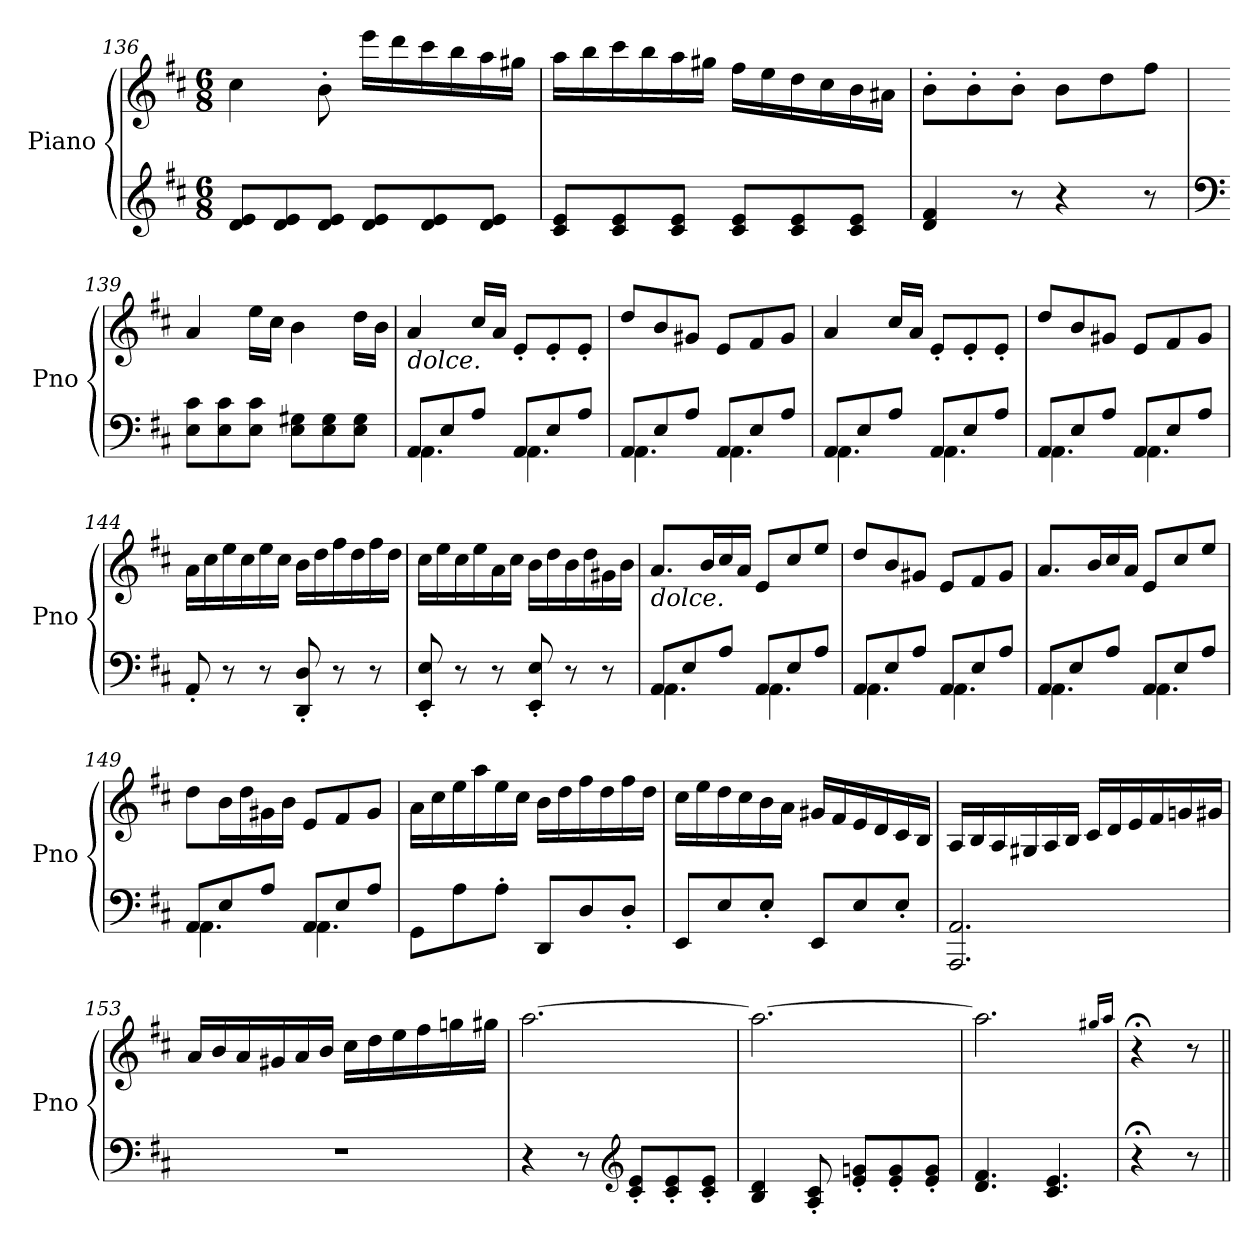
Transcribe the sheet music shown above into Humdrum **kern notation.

**kern	**kern
*part1	*part1
*staff2	*staff1
*I"Piano	*
*I'Pno	*
*clefG2	*clefG2
*k[f#c#]	*k[f#c#]
*M6/8	*M6/8
=136	=136
8d/ 8e/L	4cc#\
8d/ 8e/	.
8d/ 8e/J	8b'\
8d/ 8e/L	16eee\LL
.	16ddd\
8d/ 8e/	16ccc#\
.	16bb\
8d/ 8e/J	16aa\
.	16gg#X\JJ
=137	=137
8c#/ 8e/L	16aa\LL
.	16bb\
8c#/ 8e/	16ccc#\
.	16bb\
8c#/ 8e/J	16aa\
.	16gg#X\JJ
8c#/ 8e/L	16ff#\LL
.	16ee\
8c#/ 8e/	16dd\
.	16cc#\
8c#/ 8e/J	16b\
.	16a#X\JJ
=138	=138
4d/ 4f#/	8b'\L
.	8b'\
8r	8b'\J
4r	8b\L
.	8dd\
8r	8ff#\J
!!LO:LB:g=z
=139	=139
*clefF4	*
8E\ 8c#\L	4a/
8E\ 8c#\	.
8E\ 8c#\J	16ee\LL
.	16cc#\JJ
8E\ 8G#X\L	4b\
8E\ 8G#\	.
8E\ 8G#\J	16dd\LL
.	16b\JJ
=140	=140
*^	*
!	!	!LO:TX:b:i:t=dolce.
!	!LO:N:head=solid	!
8AA/L	4.AA\	4a/
8E/	.	.
8A/J	.	16cc#/LL
.	.	16a/JJ
!	!LO:N:head=solid	!
8AA/L	4.AA\	8e'/L
8E/	.	8e'/
8A/J	.	8e'/J
=141	=141	=141
!	!LO:N:head=solid	!
8AA/L	4.AA\	8dd/L
8E/	.	8b/
8A/J	.	8g#X/J
!	!LO:N:head=solid	!
8AA/L	4.AA\	8e/L
8E/	.	8f#/
8A/J	.	8g#/J
=142	=142	=142
!	!LO:N:head=solid	!
8AA/L	4.AA\	4a/
8E/	.	.
8A/J	.	16cc#/LL
.	.	16a/JJ
!	!LO:N:head=solid	!
8AA/L	4.AA\	8e'/L
8E/	.	8e'/
8A/J	.	8e'/J
=143	=143	=143
!	!LO:N:head=solid	!
8AA/L	4.AA\	8dd/L
8E/	.	8b/
8A/J	.	8g#X/J
!	!LO:N:head=solid	!
8AA/L	4.AA\	8e/L
8E/	.	8f#/
8A/J	.	8g#/J
*v	*v	*
!!LO:LB:g=z
=144	=144
8AA'/	16a\LL
.	16cc#\
8r	16ee\
.	16cc#\
8r	16ee\
.	16cc#\JJ
8DD/' 8D/'	16b\LL
.	16dd\
8r	16ff#\
.	16dd\
8r	16ff#\
.	16dd\JJ
=145	=145
8EE/' 8E/'	16cc#\LL
.	16ee\
8r	16cc#\
.	16ee\
8r	16a\
.	16cc#\JJ
8EE/' 8E/'	16b\LL
.	16dd\
8r	16b\
.	16dd\
8r	16g#X\
.	16b\JJ
=146	=146
*^	*
!	!	!LO:TX:b:i:t=dolce.
!	!LO:N:head=solid	!
8AA/L	4.AA\	8.a/L
8E/	.	.
.	.	16b/L
8A/J	.	16cc#/
.	.	16a/JJ
!	!LO:N:head=solid	!
8AA/L	4.AA\	8e/L
8E/	.	8cc#/
8A/J	.	8ee/J
=147	=147	=147
!	!LO:N:head=solid	!
8AA/L	4.AA\	8dd/L
8E/	.	8b/
8A/J	.	8g#X/J
!	!LO:N:head=solid	!
8AA/L	4.AA\	8e/L
8E/	.	8f#/
8A/J	.	8g#/J
!!LO:LB:g=z
=148	=148	=148
!	!LO:N:head=solid	!
8AA/L	4.AA\	8.a/L
8E/	.	.
.	.	16b/L
8A/J	.	16cc#/
.	.	16a/JJ
!	!LO:N:head=solid	!
8AA/L	4.AA\	8e/L
8E/	.	8cc#/
8A/J	.	8ee/J
=149	=149	=149
!	!LO:N:head=solid	!
8AA/L	4.AA\	8dd\L
8E/	.	16b\L
.	.	16dd\
8A/J	.	16g#X\
.	.	16b\JJ
!	!LO:N:head=solid	!
8AA/L	4.AA\	8e/L
8E/	.	8f#/
8A/J	.	8g#/J
*v	*v	*
=150	=150
8GG\L	16a\LL
.	16cc#\
8A\	16ee\
.	16aa\
8A'\J	16ee\
.	16cc#\JJ
8DD/L	16b\LL
.	16dd\
8D/	16ff#\
.	16dd\
8D'/J	16ff#\
.	16dd\JJ
=151	=151
8EE/L	16cc#\LL
.	16ee\
8E/	16dd\
.	16cc#\
8E'/J	16b\
.	16a\JJ
8EE/L	16g#X/LL
.	16f#/
8E/	16e/
.	16d/
8E'/J	16c#/
.	16B/JJ
!!LO:LB:g=z
=152	=152
2.AAA/ 2.AA/	16A/LL
.	16B/
.	16A/
.	16G#X/
.	16A/
.	16B/JJ
.	16c#/LL
.	16d/
.	16e/
.	16f#/
.	16gn/
.	16g#X/JJ
=153	=153
2.r	16a/LL
.	16b/
.	16a/
.	16g#X/
.	16a/
.	16b/JJ
.	16cc#\LL
.	16dd\
.	16ee\
.	16ff#\
.	16ggn\
.	16gg#X\JJ
=154	=154
4r	[2.aa\
8r	.
*clefG2	*
8c#/' 8e/'L	.
8c#/' 8e/'	.
8c#/' 8e/'J	.
=155	=155
4B/ 4d/	2.aa\_
8A/' 8c#/'	.
8e/' 8gn/'L	.
8e/' 8g/'	.
8e/' 8g/'J	.
=156	=156
4.d/ 4.f#/	2.aa\]
4.c#/ 4.e/	.
.	16qgg#X/LL
.	16qaa/JJ
=157	=157
4r;<	4r;<
8r	8r
=||	=||
*-	*-
